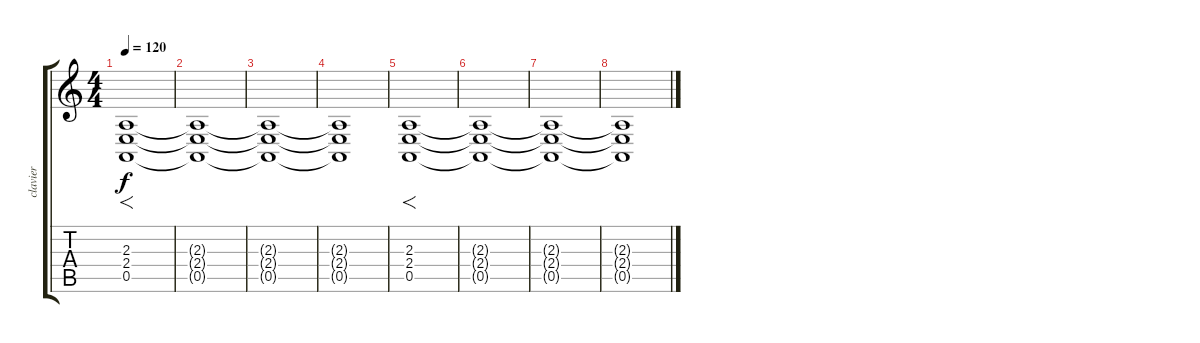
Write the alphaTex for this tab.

\track ("clavier" "clavier") {instrument stringensemble1}
\staff {score tabs}
\tuning (E4 B3 G3 D3 A2 E2) {hide}
\ts (4 4)
\tempo 120
\clef g2
\ks c
(2.3 2.4 0.5).1{f dy f} |
(2.3{t} 2.4{t} 0.5{t}).1 |
(2.3{t} 2.4{t} 0.5{t}).1 |
(2.3{t} 2.4{t} 0.5{t}).1 |
(2.3 2.4 0.5).1{f} |
(2.3{t} 2.4{t} 0.5{t}).1 |
(2.3{t} 2.4{t} 0.5{t}).1 |
(2.3{t} 2.4{t} 0.5{t}).1
